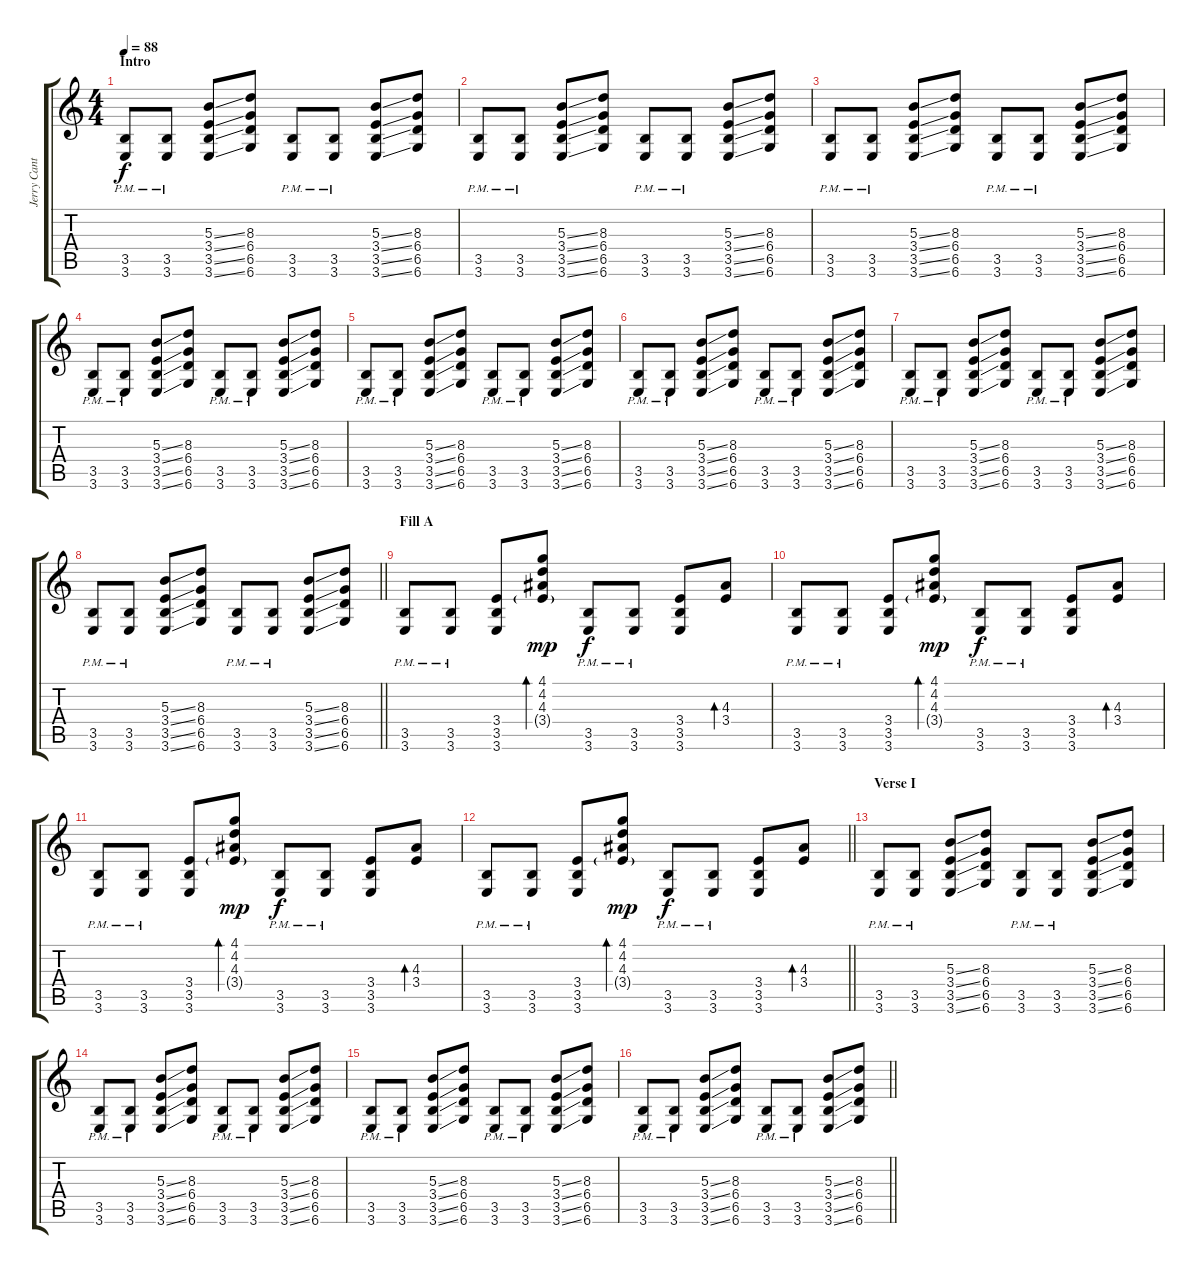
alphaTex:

\track ("Jerry Cantrell I (Left)" "Jerry Cant") {instrument distortionguitar}
\staff {score tabs}
\tuning (Eb4 Bb3 Gb3 Db3 Ab2 Db2) {hide}
\ts (4 4)
\section ("" "Intro")
\tempo 88
\clef g2
\ks c
(3.5{pm} 3.6{pm}).8{dy f instrument distortionguitar} (3.5{pm} 3.6{pm}).8 (5.3{ss} 3.4{ss} 3.5{ss} 3.6{ss}).8 (8.3 6.4 6.5 6.6).8 (3.5{pm} 3.6{pm}).8 (3.5{pm} 3.6{pm}).8 (5.3{ss} 3.4{ss} 3.5{ss} 3.6{ss}).8 (8.3 6.4 6.5 6.6).8 |
(3.5{pm} 3.6{pm}).8 (3.5{pm} 3.6{pm}).8 (5.3{ss} 3.4{ss} 3.5{ss} 3.6{ss}).8 (8.3 6.4 6.5 6.6).8 (3.5{pm} 3.6{pm}).8 (3.5{pm} 3.6{pm}).8 (5.3{ss} 3.4{ss} 3.5{ss} 3.6{ss}).8 (8.3 6.4 6.5 6.6).8 |
(3.5{pm} 3.6{pm}).8 (3.5{pm} 3.6{pm}).8 (5.3{ss} 3.4{ss} 3.5{ss} 3.6{ss}).8 (8.3 6.4 6.5 6.6).8 (3.5{pm} 3.6{pm}).8 (3.5{pm} 3.6{pm}).8 (5.3{ss} 3.4{ss} 3.5{ss} 3.6{ss}).8 (8.3 6.4 6.5 6.6).8 |
(3.5{pm} 3.6{pm}).8 (3.5{pm} 3.6{pm}).8 (5.3{ss} 3.4{ss} 3.5{ss} 3.6{ss}).8 (8.3 6.4 6.5 6.6).8 (3.5{pm} 3.6{pm}).8 (3.5{pm} 3.6{pm}).8 (5.3{ss} 3.4{ss} 3.5{ss} 3.6{ss}).8 (8.3 6.4 6.5 6.6).8 |
(3.5{pm} 3.6{pm}).8 (3.5{pm} 3.6{pm}).8 (5.3{ss} 3.4{ss} 3.5{ss} 3.6{ss}).8 (8.3 6.4 6.5 6.6).8 (3.5{pm} 3.6{pm}).8 (3.5{pm} 3.6{pm}).8 (5.3{ss} 3.4{ss} 3.5{ss} 3.6{ss}).8 (8.3 6.4 6.5 6.6).8 |
(3.5{pm} 3.6{pm}).8 (3.5{pm} 3.6{pm}).8 (5.3{ss} 3.4{ss} 3.5{ss} 3.6{ss}).8 (8.3 6.4 6.5 6.6).8 (3.5{pm} 3.6{pm}).8 (3.5{pm} 3.6{pm}).8 (5.3{ss} 3.4{ss} 3.5{ss} 3.6{ss}).8 (8.3 6.4 6.5 6.6).8 |
(3.5{pm} 3.6{pm}).8 (3.5{pm} 3.6{pm}).8 (5.3{ss} 3.4{ss} 3.5{ss} 3.6{ss}).8 (8.3 6.4 6.5 6.6).8 (3.5{pm} 3.6{pm}).8 (3.5{pm} 3.6{pm}).8 (5.3{ss} 3.4{ss} 3.5{ss} 3.6{ss}).8 (8.3 6.4 6.5 6.6).8 |
\barLineRight lightlight
(3.5{pm} 3.6{pm}).8 (3.5{pm} 3.6{pm}).8 (5.3{ss} 3.4{ss} 3.5{ss} 3.6{ss}).8 (8.3 6.4 6.5 6.6).8 (3.5{pm} 3.6{pm}).8 (3.5{pm} 3.6{pm}).8 (5.3{ss} 3.4{ss} 3.5{ss} 3.6{ss}).8 (8.3 6.4 6.5 6.6).8 |
\section ("" "Fill A")
(3.5{pm} 3.6{pm}).8 (3.5{pm} 3.6{pm}).8 (3.4 3.5 3.6).8 (4.1 4.2 4.3 3.4{g}).8{bd 30 dy mp} (3.5{pm} 3.6{pm}).8{dy f} (3.5{pm} 3.6{pm}).8 (3.4 3.5 3.6).8 (4.3 3.4).8{bd 30} |
(3.5{pm} 3.6{pm}).8 (3.5{pm} 3.6{pm}).8 (3.4 3.5 3.6).8 (4.1 4.2 4.3 3.4{g}).8{bd 30 dy mp} (3.5{pm} 3.6{pm}).8{dy f} (3.5{pm} 3.6{pm}).8 (3.4 3.5 3.6).8 (4.3 3.4).8{bd 30} |
(3.5{pm} 3.6{pm}).8 (3.5{pm} 3.6{pm}).8 (3.4 3.5 3.6).8 (4.1 4.2 4.3 3.4{g}).8{bd 30 dy mp} (3.5{pm} 3.6{pm}).8{dy f} (3.5{pm} 3.6{pm}).8 (3.4 3.5 3.6).8 (4.3 3.4).8{bd 30} |
\barLineRight lightlight
(3.5{pm} 3.6{pm}).8 (3.5{pm} 3.6{pm}).8 (3.4 3.5 3.6).8 (4.1 4.2 4.3 3.4{g}).8{bd 30 dy mp} (3.5{pm} 3.6{pm}).8{dy f} (3.5{pm} 3.6{pm}).8 (3.4 3.5 3.6).8 (4.3 3.4).8{bd 30} |
\section ("" "Verse I")
(3.5{pm} 3.6{pm}).8 (3.5{pm} 3.6{pm}).8 (5.3{ss} 3.4{ss} 3.5{ss} 3.6{ss}).8 (8.3 6.4 6.5 6.6).8 (3.5{pm} 3.6{pm}).8 (3.5{pm} 3.6{pm}).8 (5.3{ss} 3.4{ss} 3.5{ss} 3.6{ss}).8 (8.3 6.4 6.5 6.6).8 |
(3.5{pm} 3.6{pm}).8 (3.5{pm} 3.6{pm}).8 (5.3{ss} 3.4{ss} 3.5{ss} 3.6{ss}).8 (8.3 6.4 6.5 6.6).8 (3.5{pm} 3.6{pm}).8 (3.5{pm} 3.6{pm}).8 (5.3{ss} 3.4{ss} 3.5{ss} 3.6{ss}).8 (8.3 6.4 6.5 6.6).8 |
(3.5{pm} 3.6{pm}).8 (3.5{pm} 3.6{pm}).8 (5.3{ss} 3.4{ss} 3.5{ss} 3.6{ss}).8 (8.3 6.4 6.5 6.6).8 (3.5{pm} 3.6{pm}).8 (3.5{pm} 3.6{pm}).8 (5.3{ss} 3.4{ss} 3.5{ss} 3.6{ss}).8 (8.3 6.4 6.5 6.6).8 |
\barLineRight lightlight
(3.5{pm} 3.6{pm}).8 (3.5{pm} 3.6{pm}).8 (5.3{ss} 3.4{ss} 3.5{ss} 3.6{ss}).8 (8.3 6.4 6.5 6.6).8 (3.5{pm} 3.6{pm}).8 (3.5{pm} 3.6{pm}).8 (5.3{ss} 3.4{ss} 3.5{ss} 3.6{ss}).8 (8.3 6.4 6.5 6.6).8
